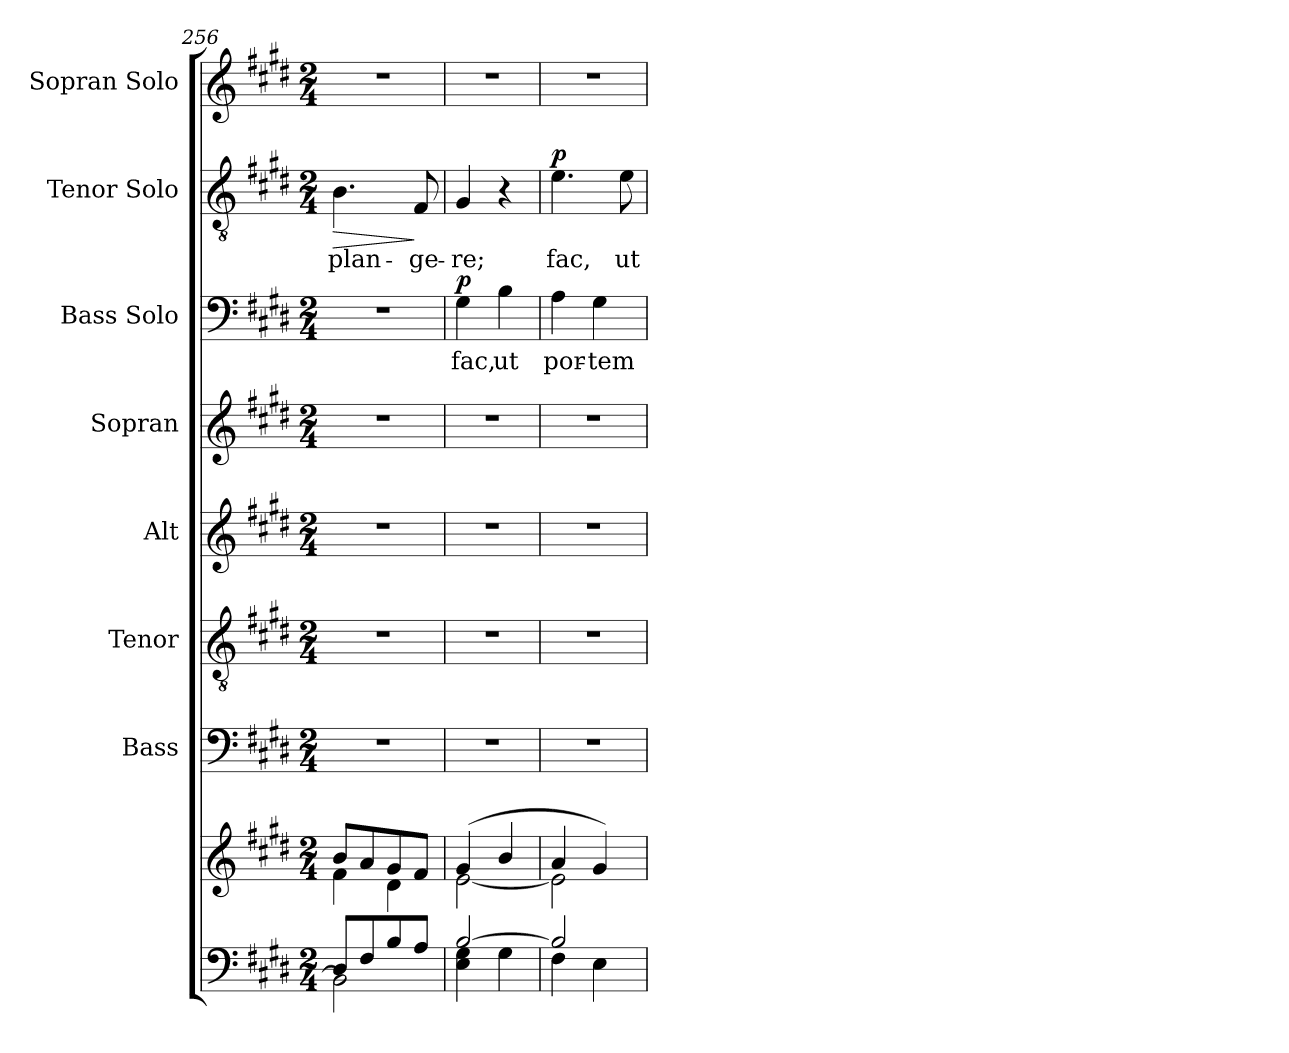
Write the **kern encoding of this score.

**kern	**kern	**kern	**kern	**kern	**kern	**kern	**text	**dynam	**kern	**text	**dynam	**kern
*part8	*part8	*part7	*part6	*part5	*part4	*part3	*part3	*part3	*part2	*part2	*part2	*part1
*staff9	*staff8	*staff7	*staff6	*staff5	*staff4	*staff3	*staff3	*staff3	*staff2	*staff2	*staff2	*staff1
*	*	*I"Bass	*I"Tenor	*I"Alt	*I"Sopran	*I"Bass Solo	*	*	*I"Tenor Solo	*	*	*I"Sopran Solo
*	*	*I'B.	*I'T.	*I'A.	*I'S.	*I'B. Solo	*	*	*I'T. Solo	*	*	*I'S. Solo
*clefF4	*clefG2	*clefF4	*clefGv2	*clefG2	*clefG2	*clefF4	*	*	*clefGv2	*	*	*clefG2
*k[f#c#g#d#]	*k[f#c#g#d#]	*k[f#c#g#d#]	*k[f#c#g#d#]	*k[f#c#g#d#]	*k[f#c#g#d#]	*k[f#c#g#d#]	*	*	*k[f#c#g#d#]	*	*	*k[f#c#g#d#]
*E:	*E:	*E:	*E:	*E:	*E:	*E:	*	*	*E:	*	*	*E:
*M2/4	*M2/4	*M2/4	*M2/4	*M2/4	*M2/4	*M2/4	*	*	*M2/4	*	*	*M2/4
=256	=256	=256	=256	=256	=256	=256	=256	=256	=256	=256	=256	=256
*^	*^	*	*	*	*	*	*	*	*	*	*	*
!	!	!	!	!	!	!	!	!	!	!	!	!LO:LY:b	!LO:HP:b	!
8D#/L	2BB\]	8b/L	4f#\	2r	2r	2r	2r	2r	.	.	4.B\	plan-	>	2r
8F#/	.	8a/	.	.	.	.	.	.	.	.	.	.	.	.
8B/	.	8g#/	4d#\	.	.	.	.	.	.	.	.	.	.	.
!	!	!	!	!	!	!	!	!	!	!	!	!LO:LY:b	!	!
8A/J	.	8f#/J	.	.	.	.	.	.	.	.	8F#/	-ge-	]	.
=257	=257	=257	=257	=257	=257	=257	=257	=257	=257	=257	=257	=257	=257	=257
!	!	!	!	!	!	!	!	!	!LO:LY:b	!LO:DY:a	!	!LO:LY:b	!	!
[>2B/	4E\ 4G#\	(4g#/	[<2e\	2r	2r	2r	2r	4G#\	fac,	p	4G#/	-re;	.	2r
!	!	!	!	!	!	!	!	!	!LO:LY:b	!	!	!	!	!
.	4G#\	4b/	.	.	.	.	.	4B\	ut	.	4r	.	.	.
!!LO:LB:g=z
=258	=258	=258	=258	=258	=258	=258	=258	=258	=258	=258	=258	=258	=258	=258
!	!	!	!	!	!	!	!	!	!LO:LY:b	!	!	!LO:LY:b	!LO:DY:a	!
2B/]	4F#\	4a/	2e\]	2r	2r	2r	2r	4A\	por-	.	4.e\	fac,	p	2r
!	!	!	!	!	!	!	!	!	!LO:LY:b	!	!	!	!	!
.	4E\	4g#/)	.	.	.	.	.	4G#\	-tem	.	.	.	.	.
!	!	!	!	!	!	!	!	!	!	!	!	!LO:LY:b	!	!
.	.	.	.	.	.	.	.	.	.	.	8e\	ut	.	.
*v	*v	*	*	*	*	*	*	*	*	*	*	*	*	*
*	*v	*v	*	*	*	*	*	*	*	*	*	*	*
=	=	=	=	=	=	=	=	=	=	=	=	=
*-	*-	*-	*-	*-	*-	*-	*-	*-	*-	*-	*-	*-
